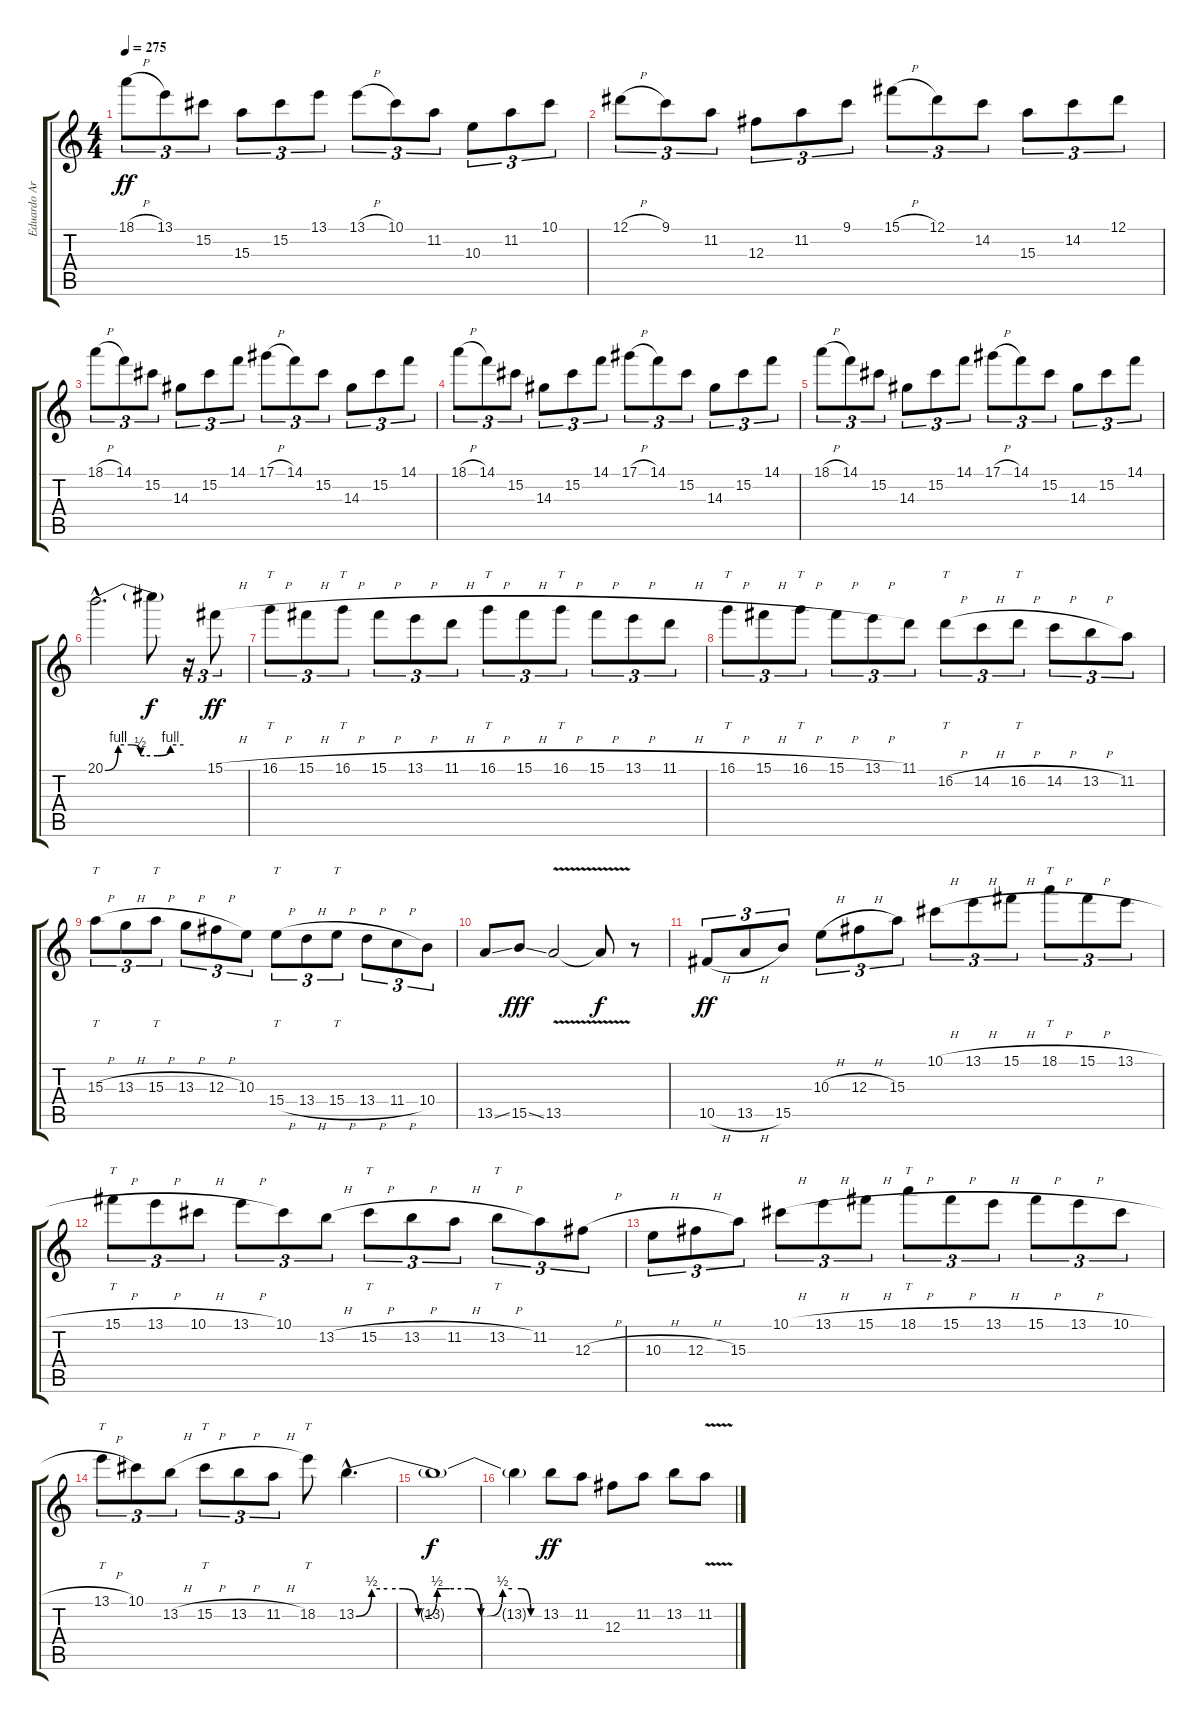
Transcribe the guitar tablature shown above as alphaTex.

\track ("Eduardo Ardanuy" "Eduardo Ar") {instrument distortionguitar}
\staff {score tabs}
\tuning (Eb4 Bb3 Gb3 Db3 Ab2 Eb2) {hide}
\ts (4 4)
\tempo 275
\clef g2
\ks c
18.1{h}.8{tu (3 2) dy ff} 13.1.8{tu (3 2)} 15.2.8{tu (3 2)} 15.3.8{tu (3 2)} 15.2.8{tu (3 2)} 13.1.8{tu (3 2)} 13.1{h}.8{tu (3 2)} 10.1.8{tu (3 2)} 11.2.8{tu (3 2)} 10.3.8{tu (3 2)} 11.2.8{tu (3 2)} 10.1.8{tu (3 2)} |
12.1{h}.8{tu (3 2)} 9.1.8{tu (3 2)} 11.2.8{tu (3 2)} 12.3.8{tu (3 2)} 11.2.8{tu (3 2)} 9.1.8{tu (3 2)} 15.1{h}.8{tu (3 2)} 12.1.8{tu (3 2)} 14.2.8{tu (3 2)} 15.3.8{tu (3 2)} 14.2.8{tu (3 2)} 12.1.8{tu (3 2)} |
18.1{h}.8{tu (3 2)} 14.1.8{tu (3 2)} 15.2.8{tu (3 2)} 14.3.8{tu (3 2)} 15.2.8{tu (3 2)} 14.1.8{tu (3 2)} 17.1{h}.8{tu (3 2)} 14.1.8{tu (3 2)} 15.2.8{tu (3 2)} 14.3.8{tu (3 2)} 15.2.8{tu (3 2)} 14.1.8{tu (3 2)} |
18.1{h}.8{tu (3 2)} 14.1.8{tu (3 2)} 15.2.8{tu (3 2)} 14.3.8{tu (3 2)} 15.2.8{tu (3 2)} 14.1.8{tu (3 2)} 17.1{h}.8{tu (3 2)} 14.1.8{tu (3 2)} 15.2.8{tu (3 2)} 14.3.8{tu (3 2)} 15.2.8{tu (3 2)} 14.1.8{tu (3 2)} |
18.1{h}.8{tu (3 2)} 14.1.8{tu (3 2)} 15.2.8{tu (3 2)} 14.3.8{tu (3 2)} 15.2.8{tu (3 2)} 14.1.8{tu (3 2)} 17.1{h}.8{tu (3 2)} 14.1.8{tu (3 2)} 15.2.8{tu (3 2)} 14.3.8{tu (3 2)} 15.2.8{tu (3 2)} 14.1.8{tu (3 2)} |
20.1{be (custom 0 0 10 4 20 4 27 2 30 2 40 2 50 4 60 4) hac}.2{d} 20.1{t}.8{dy f} r.16{tu (3 2)} 15.1{h}.8{tu (3 2) dy ff} |
16.1{h}.8{tt tu (3 2)} 15.1{h}.8{tu (3 2)} 16.1{h}.8{tt tu (3 2)} 15.1{h}.8{tu (3 2)} 13.1{h}.8{tu (3 2)} 11.1{h}.8{tu (3 2)} 16.1{h}.8{tt tu (3 2)} 15.1{h}.8{tu (3 2)} 16.1{h}.8{tt tu (3 2)} 15.1{h}.8{tu (3 2)} 13.1{h}.8{tu (3 2)} 11.1{h}.8{tu (3 2)} |
16.1{h}.8{tt tu (3 2)} 15.1{h}.8{tu (3 2)} 16.1{h}.8{tt tu (3 2)} 15.1{h}.8{tu (3 2)} 13.1{h}.8{tu (3 2)} 11.1.8{tu (3 2)} 16.2{h}.8{tt tu (3 2)} 14.2{h}.8{tu (3 2)} 16.2{h}.8{tt tu (3 2)} 14.2{h}.8{tu (3 2)} 13.2{h}.8{tu (3 2)} 11.2.8{tu (3 2)} |
15.3{h}.8{tt tu (3 2)} 13.3{h}.8{tu (3 2)} 15.3{h}.8{tt tu (3 2)} 13.3{h}.8{tu (3 2)} 12.3{h}.8{tu (3 2)} 10.3.8{tu (3 2)} 15.4{h}.8{tt tu (3 2)} 13.4{h}.8{tu (3 2)} 15.4{h}.8{tt tu (3 2)} 13.4{h}.8{tu (3 2)} 11.4{h}.8{tu (3 2)} 10.4.8{tu (3 2)} |
13.5{ss}.8 15.5{ss}.8{dy fff} 13.5{v}.2 13.5{t}.8{dy f} r.8 |
10.5{h}.8{tu (3 2) dy ff} 13.5{h}.8{tu (3 2)} 15.5.8{tu (3 2)} 10.3{h}.8{tu (3 2)} 12.3{h}.8{tu (3 2)} 15.3.8{tu (3 2)} 10.1{h}.8{tu (3 2)} 13.1{h}.8{tu (3 2)} 15.1{h}.8{tu (3 2)} 18.1{h}.8{tt tu (3 2)} 15.1{h}.8{tu (3 2)} 13.1{h}.8{tu (3 2)} |
15.1{h}.8{tt tu (3 2)} 13.1{h}.8{tu (3 2)} 10.1{h}.8{tu (3 2)} 13.1{h}.8{tu (3 2)} 10.1.8{tu (3 2)} 13.2{h}.8{tu (3 2)} 15.2{h}.8{tt tu (3 2)} 13.2{h}.8{tu (3 2)} 11.2{h}.8{tu (3 2)} 13.2{h}.8{tt tu (3 2)} 11.2.8{tu (3 2)} 12.3{h}.8{tu (3 2)} |
10.3{h}.8{tu (3 2)} 12.3{h}.8{tu (3 2)} 15.3.8{tu (3 2)} 10.1{h}.8{tu (3 2)} 13.1{h}.8{tu (3 2)} 15.1{h}.8{tu (3 2)} 18.1{h}.8{tt tu (3 2)} 15.1{h}.8{tu (3 2)} 13.1{h}.8{tu (3 2)} 15.1{h}.8{tu (3 2)} 13.1{h}.8{tu (3 2)} 10.1{h}.8{tu (3 2)} |
13.1{h}.8{tt tu (3 2)} 10.1.8{tu (3 2)} 13.2{h}.8{tu (3 2)} 15.2{h}.8{tt tu (3 2)} 13.2{h}.8{tu (3 2)} 11.2{h}.8{tu (3 2)} 18.2.8{tt} 13.2{be (custom 0 0 5 2 10 2 15 2 20 0 22 0 26 2 28 2 30 2 36 2 40 0 42 0 47 2 50 2 53 2 56 0 60 0) hac}.4{d} |
13.2{t}.1{dy f} |
13.2{t}.4 13.2.8{dy ff} 11.2.8 12.3.8 11.2.8 13.2.8 11.2{v}.8
